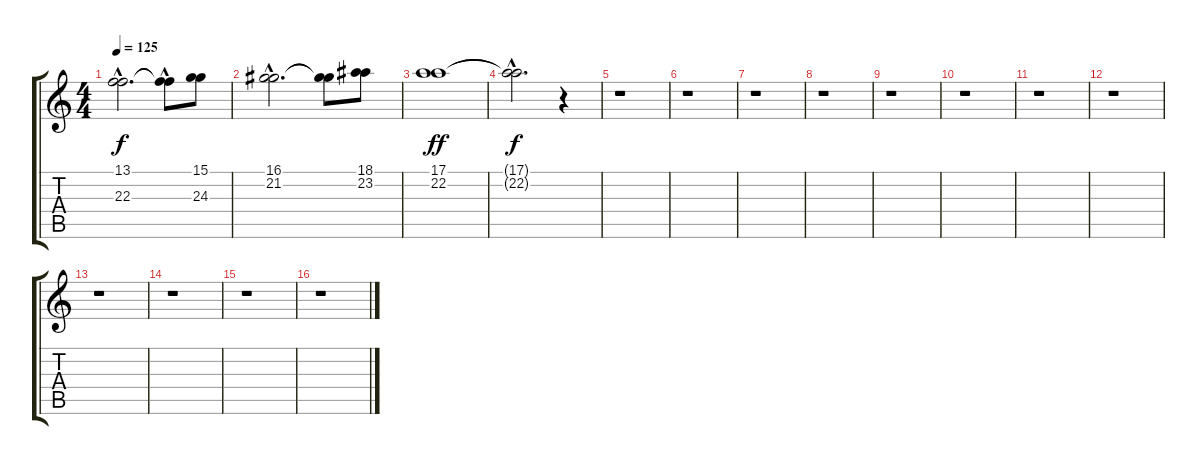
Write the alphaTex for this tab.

\track "" {instrument stringensemble1}
\staff {score tabs}
\tuning (E4 B3 G3 D3 A2 E2) {hide}
\ts (4 4)
\tempo 125
\clef g2
\ks c
(13.1{hac} 22.3{hac}).2{d dy f} (13.1{t} 22.3{hac t}).8 (15.1 24.3).8 |
(16.1{hac} 21.2{hac}).2{d} (16.1{t} 21.2{t}).8 (18.1 23.2).8 |
(17.1 22.2).1{dy ff} |
(17.1{hac t} 22.2{hac t}).2{d dy f} r.4 |
r.1 |
r.1 |
r.1 |
r.1 |
r.1 |
r.1 |
r.1 |
r.1 |
r.1 |
r.1 |
r.1 |
r.1
